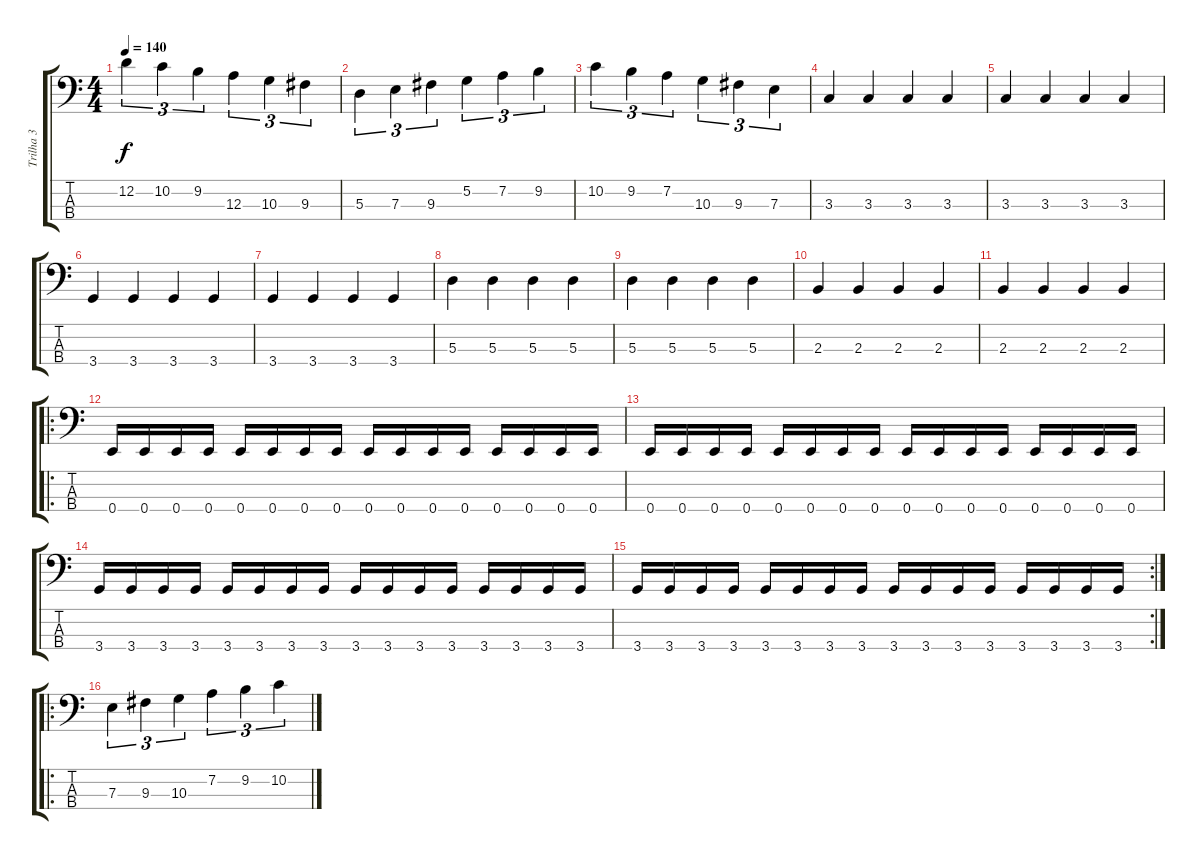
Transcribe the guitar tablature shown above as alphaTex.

\track ("Trilha 3" "Trilha 3") {instrument electricbassfinger}
\staff {score tabs}
\tuning (G2 D2 A1 E1) {hide}
\ts (4 4)
\tempo 140
\clef f4
\ks c
12.2.4{tu (3 2) dy f} 10.2.4{tu (3 2)} 9.2.4{tu (3 2)} 12.3.4{tu (3 2)} 10.3.4{tu (3 2)} 9.3.4{tu (3 2)} |
5.3.4{tu (3 2)} 7.3.4{tu (3 2)} 9.3.4{tu (3 2)} 5.2.4{tu (3 2)} 7.2.4{tu (3 2)} 9.2.4{tu (3 2)} |
10.2.4{tu (3 2)} 9.2.4{tu (3 2)} 7.2.4{tu (3 2)} 10.3.4{tu (3 2)} 9.3.4{tu (3 2)} 7.3.4{tu (3 2)} |
3.3.4 3.3.4 3.3.4 3.3.4 |
3.3.4 3.3.4 3.3.4 3.3.4 |
3.4.4 3.4.4 3.4.4 3.4.4 |
3.4.4 3.4.4 3.4.4 3.4.4 |
5.3.4 5.3.4 5.3.4 5.3.4 |
5.3.4 5.3.4 5.3.4 5.3.4 |
2.3.4 2.3.4 2.3.4 2.3.4 |
2.3.4 2.3.4 2.3.4 2.3.4 |
\ro
0.4.16 0.4.16 0.4.16 0.4.16 0.4.16 0.4.16 0.4.16 0.4.16 0.4.16 0.4.16 0.4.16 0.4.16 0.4.16 0.4.16 0.4.16 0.4.16 |
0.4.16 0.4.16 0.4.16 0.4.16 0.4.16 0.4.16 0.4.16 0.4.16 0.4.16 0.4.16 0.4.16 0.4.16 0.4.16 0.4.16 0.4.16 0.4.16 |
3.4.16 3.4.16 3.4.16 3.4.16 3.4.16 3.4.16 3.4.16 3.4.16 3.4.16 3.4.16 3.4.16 3.4.16 3.4.16 3.4.16 3.4.16 3.4.16 |
\rc 2
3.4.16 3.4.16 3.4.16 3.4.16 3.4.16 3.4.16 3.4.16 3.4.16 3.4.16 3.4.16 3.4.16 3.4.16 3.4.16 3.4.16 3.4.16 3.4.16 |
\ro
7.3.4{tu (3 2)} 9.3.4{tu (3 2)} 10.3.4{tu (3 2)} 7.2.4{tu (3 2)} 9.2.4{tu (3 2)} 10.2.4{tu (3 2)}
